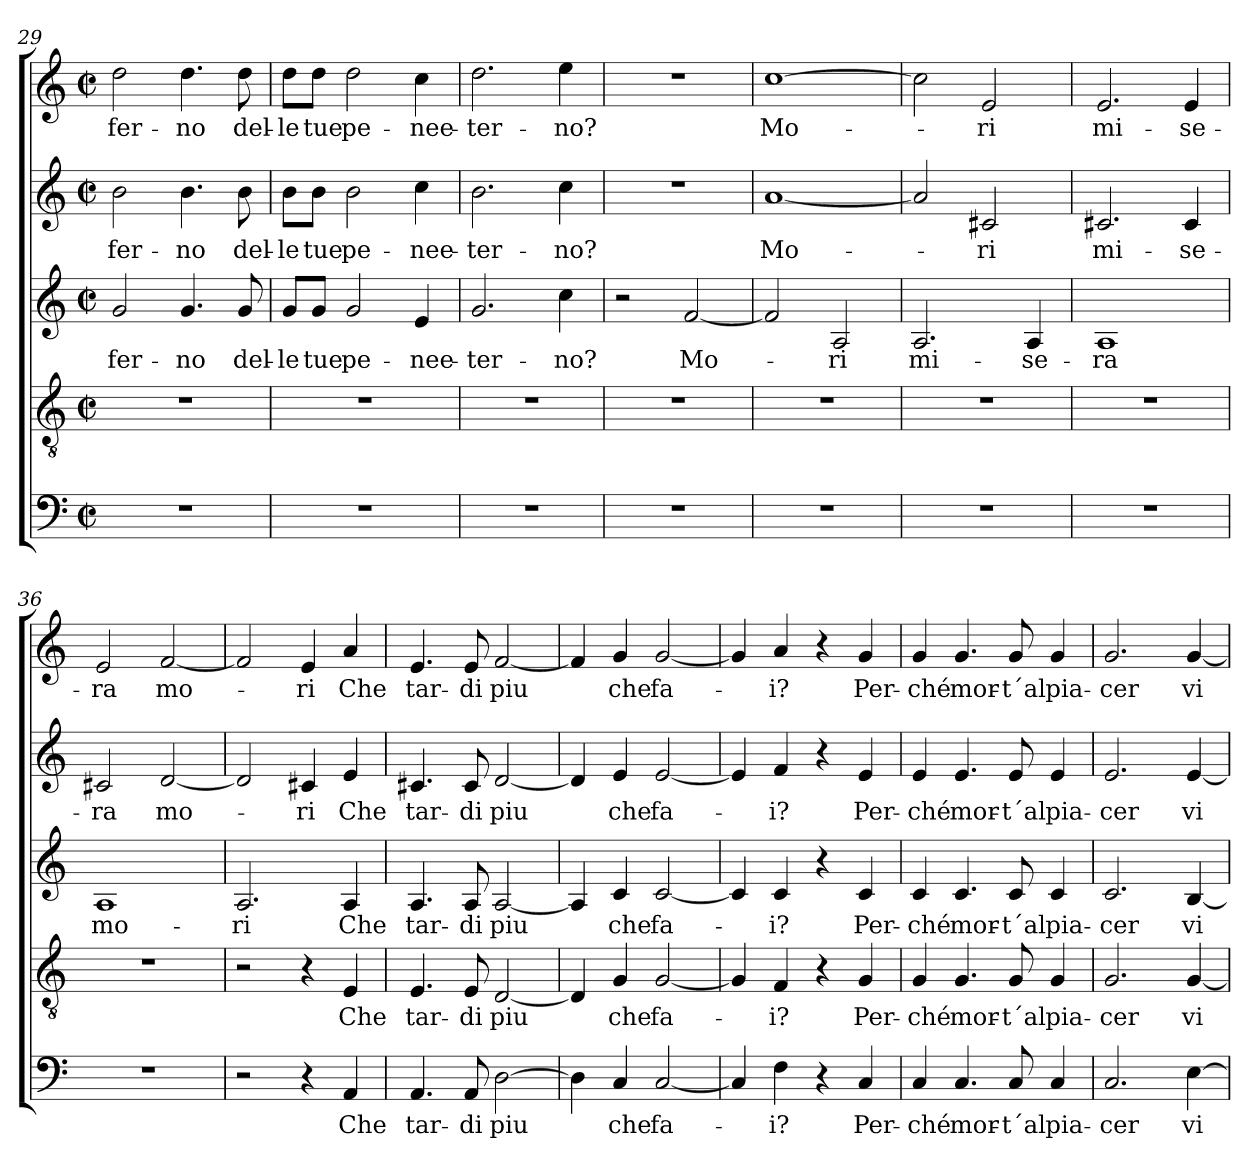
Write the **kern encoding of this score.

**kern	**text	**kern	**text	**kern	**text	**kern	**text	**kern	**text
*part5	*part5	*part4	*part4	*part3	*part3	*part2	*part2	*part1	*part1
*staff5	*staff5	*staff4	*staff4	*staff3	*staff3	*staff2	*staff2	*staff1	*staff1
!!LO:PB:g=z
*clefF4	*	*clefGv2	*	*clefG2	*	*clefG2	*	*clefG2	*
*k[]	*	*k[]	*	*k[]	*	*k[]	*	*k[]	*
*M2/2	*	*M2/2	*	*M2/2	*	*M2/2	*	*M2/2	*
*met(c|)	*	*met(c|)	*	*met(c|)	*	*met(c|)	*	*met(c|)	*
=29	=29	=29	=29	=29	=29	=29	=29	=29	=29
!	!	!	!	!	!LO:LY:b	!	!LO:LY:b	!	!LO:LY:b
1r	.	1r	.	2g/	-fer-	2b\	-fer-	2dd\	-fer-
!	!	!	!	!	!LO:LY:b	!	!LO:LY:b	!	!LO:LY:b
.	.	.	.	4.g/	-no	4.b\	-no	4.dd\	-no
!	!	!	!	!	!LO:LY:b	!	!LO:LY:b	!	!LO:LY:b
.	.	.	.	8g/	del-	8b\	del-	8dd\	del-
=30	=30	=30	=30	=30	=30	=30	=30	=30	=30
!	!	!	!	!	!LO:LY:b	!	!LO:LY:b	!	!LO:LY:b
1r	.	1r	.	8g/L	-le	8b\L	-le	8dd\L	-le
!	!	!	!	!	!LO:LY:b	!	!LO:LY:b	!	!LO:LY:b
.	.	.	.	8g/J	tue	8b\J	tue	8dd\J	tue
!	!	!	!	!	!LO:LY:b	!	!LO:LY:b	!	!LO:LY:b
.	.	.	.	2g/	pe-	2b\	pe-	2dd\	pe-
!	!	!	!	!	!LO:LY:b	!	!LO:LY:b	!	!LO:LY:b
.	.	.	.	4e/	nee-	4cc\	nee-	4cc\	nee-
=31	=31	=31	=31	=31	=31	=31	=31	=31	=31
!	!	!	!	!	!LO:LY:b	!	!LO:LY:b	!	!LO:LY:b
1r	.	1r	.	2.g/	-ter-	2.b\	-ter-	2.dd\	-ter-
!	!	!	!	!	!LO:LY:b	!	!LO:LY:b	!	!LO:LY:b
.	.	.	.	4cc\	-no?	4cc\	-no?	4ee\	-no?
=32	=32	=32	=32	=32	=32	=32	=32	=32	=32
1r	.	1r	.	2r	.	1r	.	1r	.
!	!	!	!	!	!LO:LY:b	!	!	!	!
.	.	.	.	[2f/	Mo-	.	.	.	.
=33	=33	=33	=33	=33	=33	=33	=33	=33	=33
!	!	!	!	!	!	!	!LO:LY:b	!	!LO:LY:b
1r	.	1r	.	2f/]	.	[1a	Mo-	[1cc	Mo-
!	!	!	!	!	!LO:LY:b	!	!	!	!
.	.	.	.	2A/	-ri	.	.	.	.
=34	=34	=34	=34	=34	=34	=34	=34	=34	=34
!	!	!	!	!	!LO:LY:b	!	!	!	!
1r	.	1r	.	2.A/	mi-	2a/]	.	2cc\]	.
!	!	!	!	!	!	!	!LO:LY:b	!	!LO:LY:b
.	.	.	.	.	.	2c#X/	-ri	2e/	-ri
!	!	!	!	!	!LO:LY:b	!	!	!	!
.	.	.	.	4A/	-se-	.	.	.	.
=35	=35	=35	=35	=35	=35	=35	=35	=35	=35
!	!	!	!	!	!LO:LY:b	!	!LO:LY:b	!	!LO:LY:b
1r	.	1r	.	1A	-ra	2.c#X/	mi-	2.e/	mi-
!	!	!	!	!	!	!	!LO:LY:b	!	!LO:LY:b
.	.	.	.	.	.	4c#/	-se-	4e/	-se-
=36	=36	=36	=36	=36	=36	=36	=36	=36	=36
!	!	!	!	!	!LO:LY:b	!	!LO:LY:b	!	!LO:LY:b
1r	.	1r	.	1A	mo-	2c#X/	-ra	2e/	-ra
!	!	!	!	!	!	!	!LO:LY:b	!	!LO:LY:b
.	.	.	.	.	.	[2d/	mo-	[2f/	mo-
!!LO:LB:g=z
=37	=37	=37	=37	=37	=37	=37	=37	=37	=37
!	!	!	!	!	!LO:LY:b	!	!	!	!
2r	.	2r	.	2.A/	-ri	2d/]	.	2f/]	.
!	!	!	!	!	!	!	!LO:LY:b	!	!LO:LY:b
4r	.	4r	.	.	.	4c#X/	-ri	4e/	-ri
!	!LO:LY:b	!	!LO:LY:b	!	!LO:LY:b	!	!LO:LY:b	!	!LO:LY:b
4AA/	Che	4E/	Che	4A/	Che	4e/	Che	4a/	Che
=38	=38	=38	=38	=38	=38	=38	=38	=38	=38
!	!LO:LY:b	!	!LO:LY:b	!	!LO:LY:b	!	!LO:LY:b	!	!LO:LY:b
4.AA/	tar-	4.E/	tar-	4.A/	tar-	4.c#X/	tar-	4.e/	tar-
!	!LO:LY:b	!	!LO:LY:b	!	!LO:LY:b	!	!LO:LY:b	!	!LO:LY:b
8AA/	-di	8E/	-di	8A/	-di	8c#/	-di	8e/	-di
!	!LO:LY:b	!	!LO:LY:b	!	!LO:LY:b	!	!LO:LY:b	!	!LO:LY:b
[2D\	piu	[2D/	piu	[2A/	piu	[2d/	piu	[2f/	piu
=39	=39	=39	=39	=39	=39	=39	=39	=39	=39
4D\]	.	4D/]	.	4A/]	.	4d/]	.	4f/]	.
!	!LO:LY:b	!	!LO:LY:b	!	!LO:LY:b	!	!LO:LY:b	!	!LO:LY:b
4C/	che	4G/	che	4c/	che	4e/	che	4g/	che
!	!LO:LY:b	!	!LO:LY:b	!	!LO:LY:b	!	!LO:LY:b	!	!LO:LY:b
[2C/	fa-	[2G/	fa-	[2c/	fa-	[2e/	fa-	[2g/	fa-
=40	=40	=40	=40	=40	=40	=40	=40	=40	=40
4C/]	.	4G/]	.	4c/]	.	4e/]	.	4g/]	.
!	!LO:LY:b	!	!LO:LY:b	!	!LO:LY:b	!	!LO:LY:b	!	!LO:LY:b
4F\	-i?	4F/	-i?	4c/	-i?	4f/	-i?	4a/	-i?
4r	.	4r	.	4r	.	4r	.	4r	.
!	!LO:LY:b	!	!LO:LY:b	!	!LO:LY:b	!	!LO:LY:b	!	!LO:LY:b
4C/	Per-	4G/	Per-	4c/	Per-	4e/	Per-	4g/	Per-
=41	=41	=41	=41	=41	=41	=41	=41	=41	=41
!	!LO:LY:b	!	!LO:LY:b	!	!LO:LY:b	!	!LO:LY:b	!	!LO:LY:b
4C/	-ché	4G/	-ché	4c/	-ché	4e/	-ché	4g/	-ché
!	!LO:LY:b	!	!LO:LY:b	!	!LO:LY:b	!	!LO:LY:b	!	!LO:LY:b
4.C/	mor-	4.G/	mor-	4.c/	mor-	4.e/	mor-	4.g/	mor-
!	!LO:LY:b	!	!LO:LY:b	!	!LO:LY:b	!	!LO:LY:b	!	!LO:LY:b
8C/	-t´al	8G/	-t´al	8c/	-t´al	8e/	-t´al	8g/	-t´al
!	!LO:LY:b	!	!LO:LY:b	!	!LO:LY:b	!	!LO:LY:b	!	!LO:LY:b
4C/	pia-	4G/	pia-	4c/	pia-	4e/	pia-	4g/	pia-
=42	=42	=42	=42	=42	=42	=42	=42	=42	=42
!	!LO:LY:b	!	!LO:LY:b	!	!LO:LY:b	!	!LO:LY:b	!	!LO:LY:b
2.C/	-cer	2.G/	-cer	2.c/	-cer	2.e/	-cer	2.g/	-cer
!	!LO:LY:b	!	!LO:LY:b	!	!LO:LY:b	!	!LO:LY:b	!	!LO:LY:b
[4E\	vi-	[4G/	vi-	[4B/	vi-	[4e/	vi-	[4g/	vi-
=	=	=	=	=	=	=	=	=	=
*-	*-	*-	*-	*-	*-	*-	*-	*-	*-
